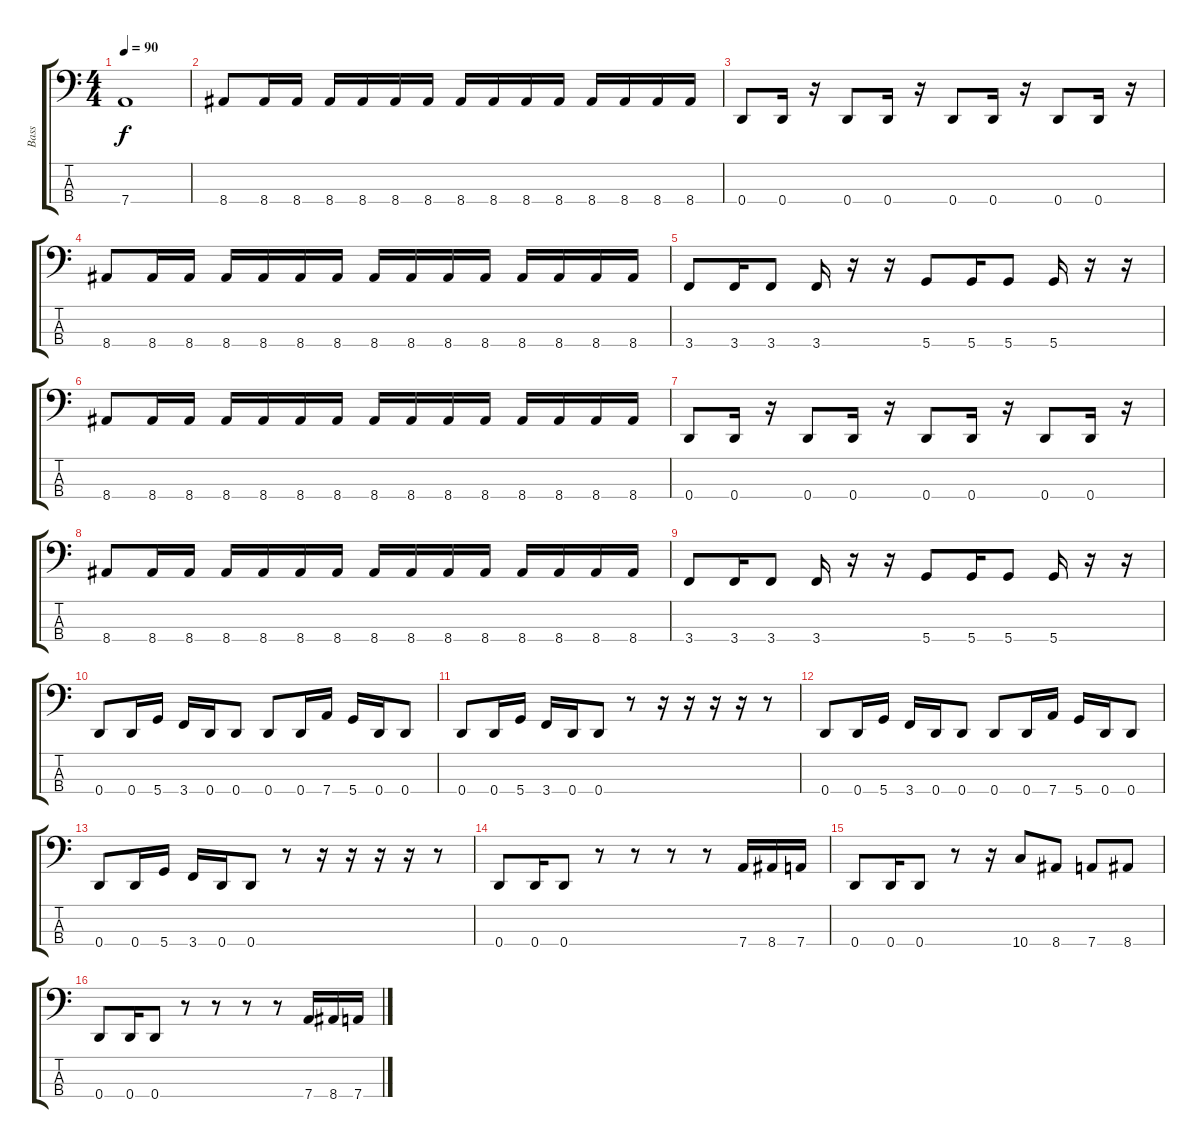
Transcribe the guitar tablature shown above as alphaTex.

\track ("Bass" "Bass") {instrument electricbasspick}
\staff {score tabs}
\tuning (G2 D2 A1 D1) {hide}
\ts (4 4)
\tempo 90
\clef f4
\ks c
7.4.1{dy f} |
8.4.8 8.4.16 8.4.16 8.4.16 8.4.16 8.4.16 8.4.16 8.4.16 8.4.16 8.4.16 8.4.16 8.4.16 8.4.16 8.4.16 8.4.16 |
0.4.8 0.4.16 r.16 0.4.8 0.4.16 r.16 0.4.8 0.4.16 r.16 0.4.8 0.4.16 r.16 |
8.4.8 8.4.16 8.4.16 8.4.16 8.4.16 8.4.16 8.4.16 8.4.16 8.4.16 8.4.16 8.4.16 8.4.16 8.4.16 8.4.16 8.4.16 |
3.4.8 3.4.16 3.4.8 3.4.16 r.16 r.16 5.4.8 5.4.16 5.4.8 5.4.16 r.16 r.16 |
8.4.8 8.4.16 8.4.16 8.4.16 8.4.16 8.4.16 8.4.16 8.4.16 8.4.16 8.4.16 8.4.16 8.4.16 8.4.16 8.4.16 8.4.16 |
0.4.8 0.4.16 r.16 0.4.8 0.4.16 r.16 0.4.8 0.4.16 r.16 0.4.8 0.4.16 r.16 |
8.4.8 8.4.16 8.4.16 8.4.16 8.4.16 8.4.16 8.4.16 8.4.16 8.4.16 8.4.16 8.4.16 8.4.16 8.4.16 8.4.16 8.4.16 |
3.4.8 3.4.16 3.4.8 3.4.16 r.16 r.16 5.4.8 5.4.16 5.4.8 5.4.16 r.16 r.16 |
0.4.8 0.4.16 5.4.16 3.4.16 0.4.16 0.4.8 0.4.8 0.4.16 7.4.16 5.4.16 0.4.16 0.4.8 |
0.4.8 0.4.16 5.4.16 3.4.16 0.4.16 0.4.8 r.8 r.16 r.16 r.16 r.16 r.8 |
0.4.8 0.4.16 5.4.16 3.4.16 0.4.16 0.4.8 0.4.8 0.4.16 7.4.16 5.4.16 0.4.16 0.4.8 |
0.4.8 0.4.16 5.4.16 3.4.16 0.4.16 0.4.8 r.8 r.16 r.16 r.16 r.16 r.8 |
0.4.8 0.4.16 0.4.8 r.8 r.8 r.8 r.8 7.4.16 8.4.16 7.4.16 |
0.4.8 0.4.16 0.4.8 r.8 r.16 10.4.8 8.4.8 7.4.8 8.4.8 |
0.4.8 0.4.16 0.4.8 r.8 r.8 r.8 r.8 7.4.16 8.4.16 7.4.16
